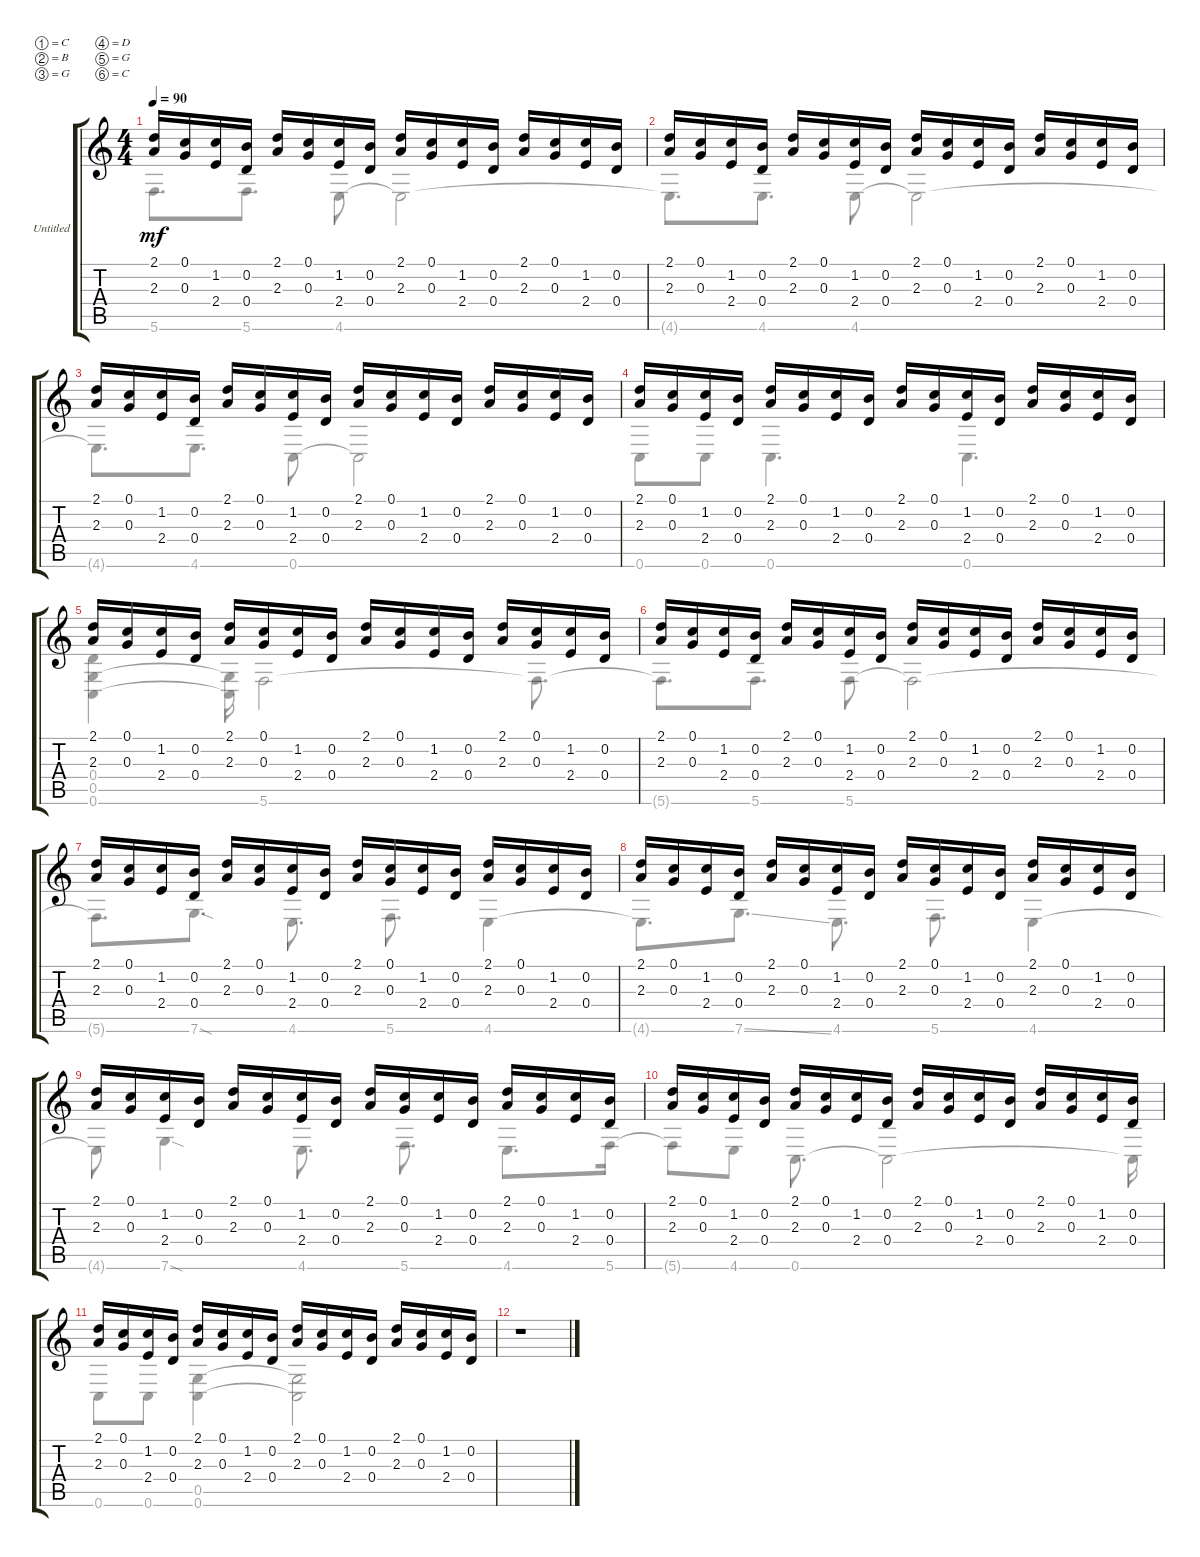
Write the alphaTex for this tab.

\bracketExtendMode groupsimilarinstruments
\firstSystemTrackNameOrientation horizontal
\otherSystemsTrackNameOrientation horizontal
\track ("Untitled" "Untitled") {instrument acousticguitarnylon}
\staff {score tabs}
\tuning (C4 B3 G3 D3 G2 C2)
\voice
\ts (4 4)
\tempo 90
\clef g2
\ks c
(2.1 2.3).16{dy mf} (0.1 0.3).16 (1.2 2.4).16 (0.2 0.4).16 (2.1 2.3).16 (0.1 0.3).16 (1.2 2.4).16 (0.2 0.4).16 (2.1 2.3).16 (0.1 0.3).16 (1.2 2.4).16 (0.2 0.4).16 (2.1 2.3).16 (0.1 0.3).16 (1.2 2.4).16 (0.2 0.4).16 |
(2.1 2.3).16 (0.1 0.3).16 (1.2 2.4).16 (0.2 0.4).16 (2.1 2.3).16 (0.1 0.3).16 (1.2 2.4).16 (0.2 0.4).16 (2.1 2.3).16 (0.1 0.3).16 (1.2 2.4).16 (0.2 0.4).16 (2.1 2.3).16 (0.1 0.3).16 (1.2 2.4).16 (0.2 0.4).16 |
(2.1 2.3).16 (0.1 0.3).16 (1.2 2.4).16 (0.2 0.4).16 (2.1 2.3).16 (0.1 0.3).16 (1.2 2.4).16 (0.2 0.4).16 (2.1 2.3).16 (0.1 0.3).16 (1.2 2.4).16 (0.2 0.4).16 (2.1 2.3).16 (0.1 0.3).16 (1.2 2.4).16 (0.2 0.4).16 |
(2.1 2.3).16 (0.1 0.3).16 (1.2 2.4).16 (0.2 0.4).16 (2.1 2.3).16 (0.1 0.3).16 (1.2 2.4).16 (0.2 0.4).16 (2.1 2.3).16 (0.1 0.3).16 (1.2 2.4).16 (0.2 0.4).16 (2.1 2.3).16 (0.1 0.3).16 (1.2 2.4).16 (0.2 0.4).16 |
(2.1 2.3).16 (0.1 0.3).16 (1.2 2.4).16 (0.2 0.4).16 (2.1 2.3).16 (0.1 0.3).16 (1.2 2.4).16 (0.2 0.4).16 (2.1 2.3).16 (0.1 0.3).16 (1.2 2.4).16 (0.2 0.4).16 (2.1 2.3).16 (0.1 0.3).16 (1.2 2.4).16 (0.2 0.4).16 |
(2.1 2.3).16 (0.1 0.3).16 (1.2 2.4).16 (0.2 0.4).16 (2.1 2.3).16 (0.1 0.3).16 (1.2 2.4).16 (0.2 0.4).16 (2.1 2.3).16 (0.1 0.3).16 (1.2 2.4).16 (0.2 0.4).16 (2.1 2.3).16 (0.1 0.3).16 (1.2 2.4).16 (0.2 0.4).16 |
(2.1 2.3).16 (0.1 0.3).16 (1.2 2.4).16 (0.2 0.4).16 (2.1 2.3).16 (0.1 0.3).16 (1.2 2.4).16 (0.2 0.4).16 (2.1 2.3).16 (0.1 0.3).16 (1.2 2.4).16 (0.2 0.4).16 (2.1 2.3).16 (0.1 0.3).16 (1.2 2.4).16 (0.2 0.4).16 |
(2.1 2.3).16 (0.1 0.3).16 (1.2 2.4).16 (0.2 0.4).16 (2.1 2.3).16 (0.1 0.3).16 (1.2 2.4).16 (0.2 0.4).16 (2.1 2.3).16 (0.1 0.3).16 (1.2 2.4).16 (0.2 0.4).16 (2.1 2.3).16 (0.1 0.3).16 (1.2 2.4).16 (0.2 0.4).16 |
(2.1 2.3).16 (0.1 0.3).16 (1.2 2.4).16 (0.2 0.4).16 (2.1 2.3).16 (0.1 0.3).16 (1.2 2.4).16 (0.2 0.4).16 (2.1 2.3).16 (0.1 0.3).16 (1.2 2.4).16 (0.2 0.4).16 (2.1 2.3).16 (0.1 0.3).16 (1.2 2.4).16 (0.2 0.4).16 |
(2.1 2.3).16 (0.1 0.3).16 (1.2 2.4).16 (0.2 0.4).16 (2.1 2.3).16 (0.1 0.3).16 (1.2 2.4).16 (0.2 0.4).16 (2.1 2.3).16 (0.1 0.3).16 (1.2 2.4).16 (0.2 0.4).16 (2.1 2.3).16 (0.1 0.3).16 (1.2 2.4).16 (0.2 0.4).16 |
(2.1 2.3).16 (0.1 0.3).16 (1.2 2.4).16 (0.2 0.4).16 (2.1 2.3).16 (0.1 0.3).16 (1.2 2.4).16 (0.2 0.4).16 (2.1 2.3).16 (0.1 0.3).16 (1.2 2.4).16 (0.2 0.4).16 (2.1 2.3).16 (0.1 0.3).16 (1.2 2.4).16 (0.2 0.4).16 |
r.1
\voice
\clef g2
\ottava regular
\simile none
\ks c
5.6{t}.8{d dy mf} 5.6.8{d} 4.6.8 4.6{t}.2 |
4.6{t}.8{d} 4.6.8{d} 4.6.8 4.6{t}.2 |
4.6{t}.8{d} 4.6.8{d} 0.6.8 0.6{t}.2 |
0.6.8 0.6.8 0.6.4{d} 0.6.4{d} |
(0.4 0.5 0.6).4 (0.5{t} 0.6{t}).16 5.6.2 5.6{t}.8{d} |
5.6{t}.8{d} 5.6.8{d} 5.6.8 5.6{t}.2 |
5.6{t}.8{d} 7.6{sod}.8{d} 4.6.8{d} 5.6.8{d} 4.6.4 |
4.6{t}.8{d} 7.6{ss}.8{d} 4.6.8{d} 5.6.8{d} 4.6.4 |
4.6{t}.8 7.6{sod}.4 4.6.8{d} 5.6.8{d} 4.6.8{d} 5.6.16 |
5.6{t}.8 4.6.8 0.6.8{d} 0.6{t}.2 0.6{t}.16 |
0.6.8 0.6.8 (0.5 0.6).4 (0.5{t} 0.6{t}).2 |
